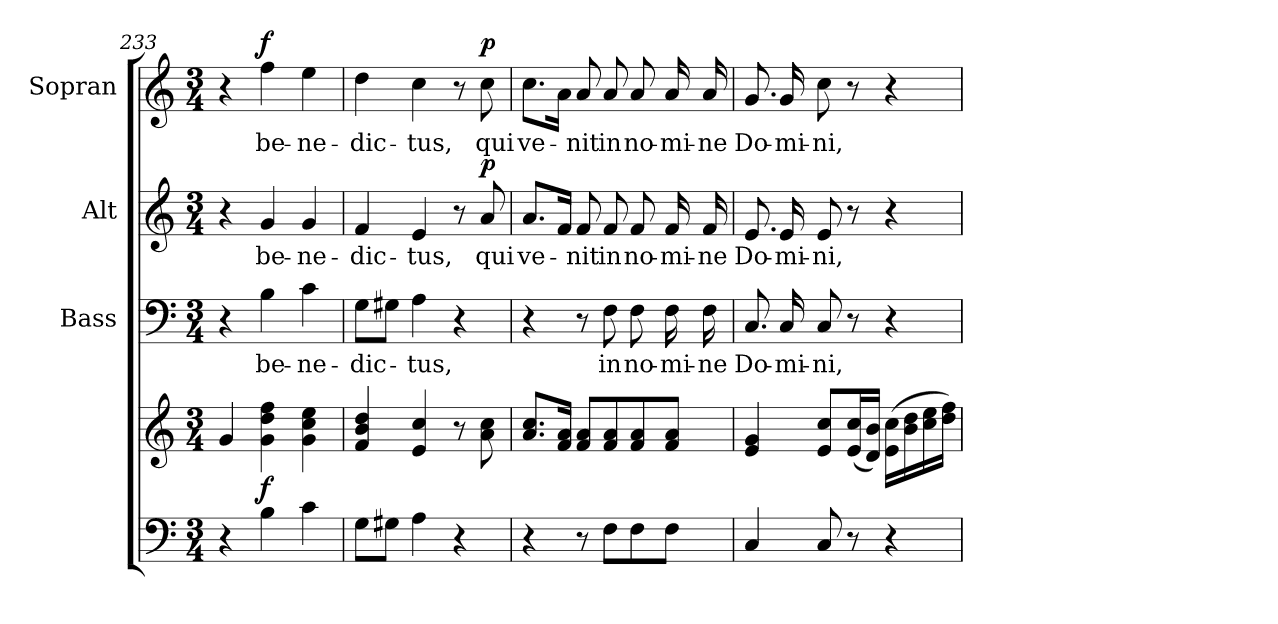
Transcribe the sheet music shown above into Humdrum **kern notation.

**kern	**kern	**dynam	**kern	**text	**kern	**text	**dynam	**kern	**text	**dynam
*part4	*part4	*part4	*part3	*part3	*part2	*part2	*part2	*part1	*part1	*part1
*staff5	*staff4	*staff4/5	*staff3	*staff3	*staff2	*staff2	*staff2	*staff1	*staff1	*staff1
*	*	*	*I"Bass	*	*I"Alt	*	*	*I"Sopran	*	*
*	*	*	*I'B.	*	*I'A.	*	*	*I'S.	*	*
*clefF4	*clefG2	*	*clefF4	*	*clefG2	*	*	*clefG2	*	*
*k[]	*k[]	*	*k[]	*	*k[]	*	*	*k[]	*	*
*C:	*C:	*	*C:	*	*C:	*	*	*C:	*	*
*M3/4	*M3/4	*	*M3/4	*	*M3/4	*	*	*M3/4	*	*
=233	=233	=233	=233	=233	=233	=233	=233	=233	=233	=233
4r	4g/	.	4r	.	4r	.	.	4r	.	.
!	!	!LO:DY:b	!	!LO:LY:b	!	!LO:LY:b	!	!	!LO:LY:b	!LO:DY:a
4B\	4g\ 4dd\ 4ff\	f	4B\	be-	4g/	be-	.	4ff\	be-	f
!	!	!	!	!LO:LY:b	!	!LO:LY:b	!	!	!LO:LY:b	!
4c\	4g\ 4cc\ 4ee\	.	4c\	-ne-	4g/	-ne-	.	4ee\	-ne-	.
=234	=234	=234	=234	=234	=234	=234	=234	=234	=234	=234
!	!	!	!	!LO:LY:b	!	!LO:LY:b	!	!	!LO:LY:b	!
8G\L	4f/ 4b/ 4dd/	.	8G\L	-dic-	4f/	-dic-	.	4dd\	-dic-	.
8G#X\J	.	.	8G#X\J	.	.	.	.	.	.	.
!	!	!	!	!LO:LY:b	!	!LO:LY:b	!	!	!LO:LY:b	!
4A\	4e/ 4cc/	.	4A\	-tus,	4e/	-tus,	.	4cc\	-tus,	.
4r	8r	.	4r	.	8r	.	.	8r	.	.
!	!	!	!	!	!	!LO:LY:b	!LO:DY:a	!	!LO:LY:b	!LO:DY:a
.	8a\ 8cc\	.	.	.	8a/	qui	p	8cc\	qui	p
=235	=235	=235	=235	=235	=235	=235	=235	=235	=235	=235
!	!	!	!	!	!	!LO:LY:b	!	!	!LO:LY:b	!
4r	8.a/ 8.cc/L	.	4r	.	8.a/L	ve-	.	8.cc\L	ve-	.
.	16f/ 16a/Jk	.	.	.	16f/Jk	.	.	16a\Jk	.	.
!	!	!	!	!	!	!LO:LY:b	!	!	!LO:LY:b	!
8r	8f/ 8a/L	.	8r	.	8f/	-nit	.	8a/	-nit	.
!	!	!	!	!LO:LY:b	!	!LO:LY:b	!	!	!LO:LY:b	!
8F\L	8f/ 8a/	.	8F\	in	8f/	in	.	8a/	in	.
!	!	!	!	!LO:LY:b	!	!LO:LY:b	!	!	!LO:LY:b	!
8F\	8f/ 8a/	.	8F\	no-	8f/	no-	.	8a/	no-	.
!	!	!	!	!LO:LY:b	!	!LO:LY:b	!	!	!LO:LY:b	!
8F\J	8f/ 8a/J	.	16F\	-mi-	16f/	-mi-	.	16a/	-mi-	.
!	!	!	!	!LO:LY:b	!	!LO:LY:b	!	!	!LO:LY:b	!
.	.	.	16F\	-ne	16f/	-ne	.	16a/	-ne	.
!!LO:PB:g=z
=236	=236	=236	=236	=236	=236	=236	=236	=236	=236	=236
!	!	!	!	!LO:LY:b	!	!LO:LY:b	!	!	!LO:LY:b	!
4C/	4e/ 4g/	.	8.C/	Do-	8.e/	Do-	.	8.g/	Do-	.
!	!	!	!	!LO:LY:b	!	!LO:LY:b	!	!	!LO:LY:b	!
.	.	.	16C/	-mi-	16e/	-mi-	.	16g/	-mi-	.
!	!	!	!	!LO:LY:b	!	!LO:LY:b	!	!	!LO:LY:b	!
8C/	8e/ 8cc/L	.	8C/	-ni,	8e/	-ni,	.	8cc\	-ni,	.
8r	(<16e/ 16cc/L	.	8r	.	8r	.	.	8r	.	.
.	16d/ 16b/JJ)	.	.	.	.	.	.	.	.	.
4r	(>16e\ 16cc\LL	.	4r	.	4r	.	.	4r	.	.
.	16b\ 16dd\	.	.	.	.	.	.	.	.	.
.	16cc\ 16ee\	.	.	.	.	.	.	.	.	.
.	16dd\ 16ff\JJ)	.	.	.	.	.	.	.	.	.
=	=	=	=	=	=	=	=	=	=	=
*-	*-	*-	*-	*-	*-	*-	*-	*-	*-	*-
